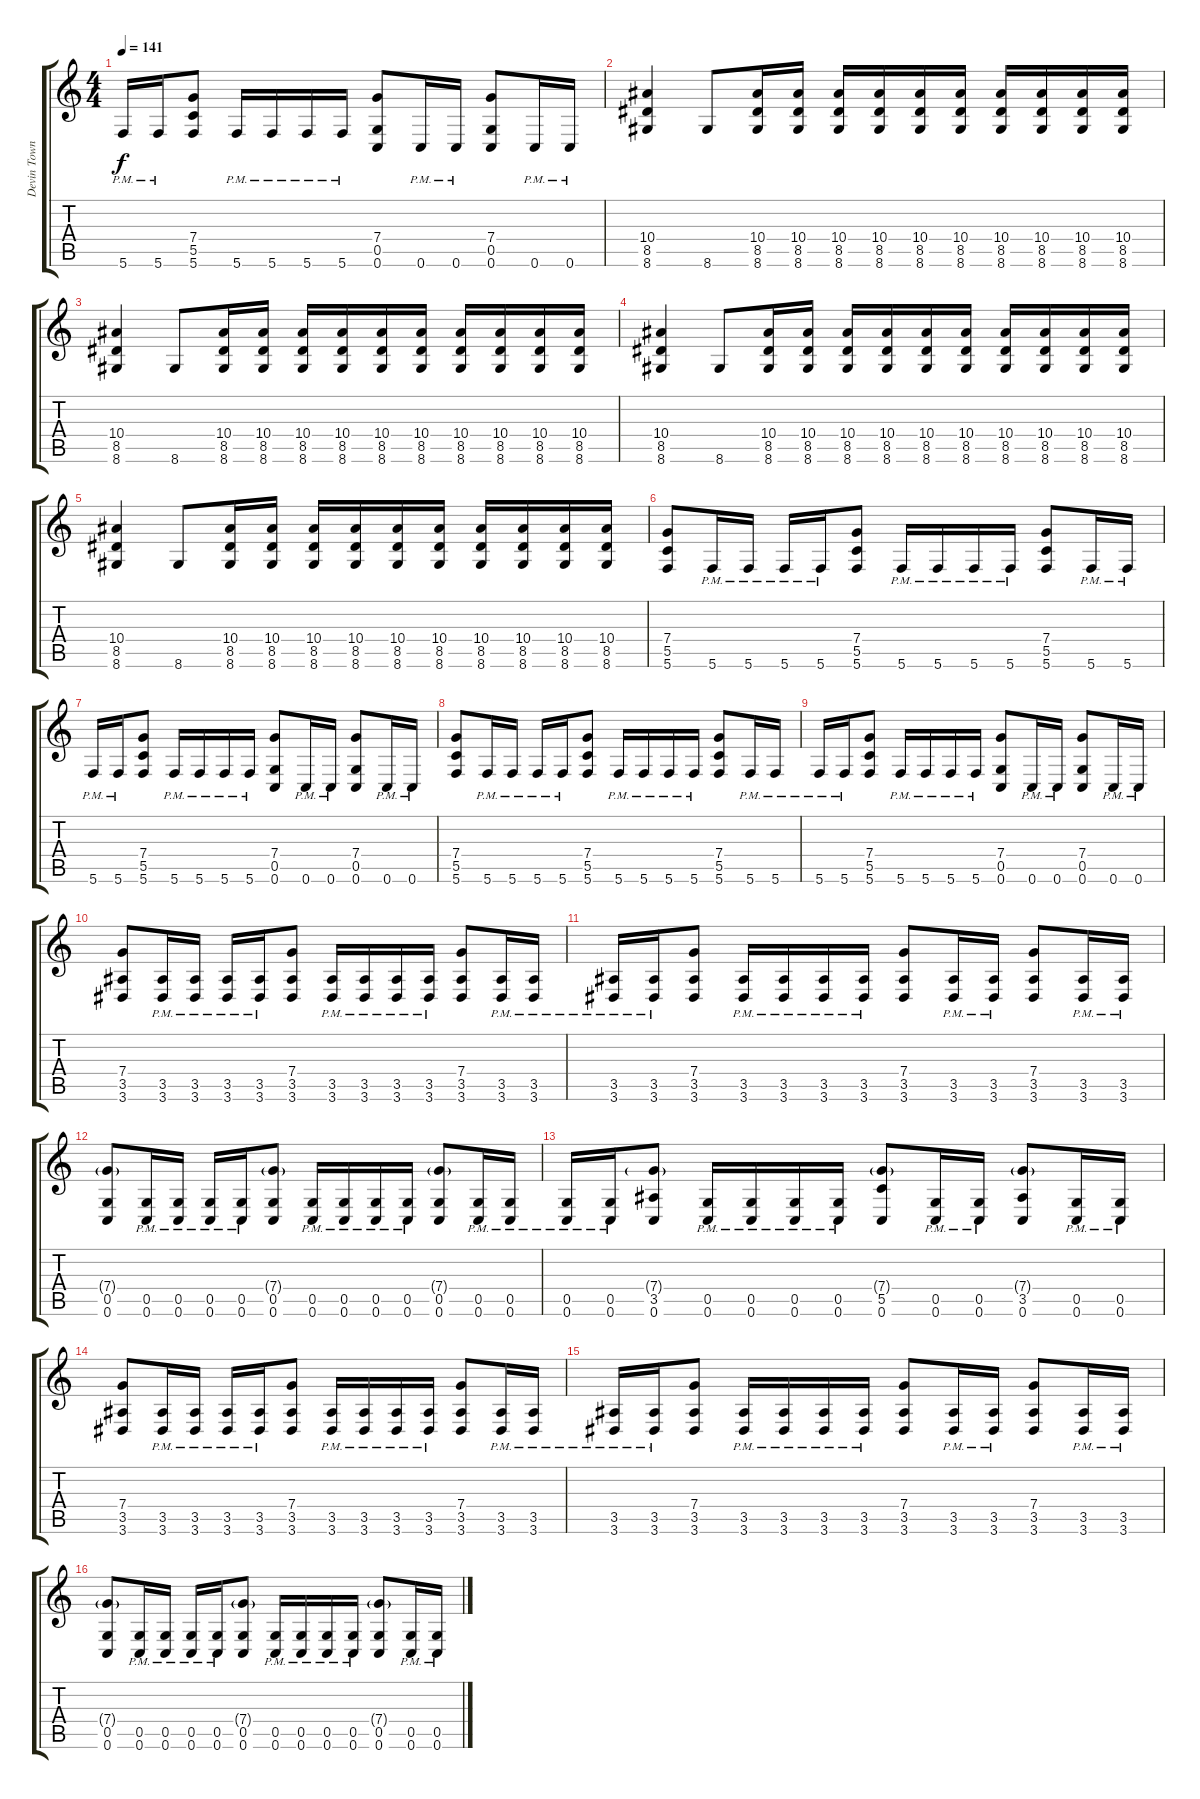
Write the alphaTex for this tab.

\track ("Devin Townsend" "Devin Town") {instrument electricguitarclean}
\staff {score tabs}
\tuning (E4 C4 G3 C3 G2 C2) {hide}
\ts (4 4)
\tempo 141
\clef g2
\ks c
5.6{pm}.16{dy f} 5.6{pm}.16 (7.4 5.5 5.6).8 5.6{pm}.16 5.6{pm}.16 5.6{pm}.16 5.6{pm}.16 (7.4 0.5 0.6).8 0.6{pm}.16 0.6{pm}.16 (7.4 0.5 0.6).8 0.6{pm}.16 0.6{pm}.16 |
(10.4 8.5 8.6).4 8.6.8 (10.4 8.5 8.6).16 (10.4 8.5 8.6).16 (10.4 8.5 8.6).16 (10.4 8.5 8.6).16 (10.4 8.5 8.6).16 (10.4 8.5 8.6).16 (10.4 8.5 8.6).16 (10.4 8.5 8.6).16 (10.4 8.5 8.6).16 (10.4 8.5 8.6).16 |
(10.4 8.5 8.6).4 8.6.8 (10.4 8.5 8.6).16 (10.4 8.5 8.6).16 (10.4 8.5 8.6).16 (10.4 8.5 8.6).16 (10.4 8.5 8.6).16 (10.4 8.5 8.6).16 (10.4 8.5 8.6).16 (10.4 8.5 8.6).16 (10.4 8.5 8.6).16 (10.4 8.5 8.6).16 |
(10.4 8.5 8.6).4 8.6.8 (10.4 8.5 8.6).16 (10.4 8.5 8.6).16 (10.4 8.5 8.6).16 (10.4 8.5 8.6).16 (10.4 8.5 8.6).16 (10.4 8.5 8.6).16 (10.4 8.5 8.6).16 (10.4 8.5 8.6).16 (10.4 8.5 8.6).16 (10.4 8.5 8.6).16 |
(10.4 8.5 8.6).4 8.6.8 (10.4 8.5 8.6).16 (10.4 8.5 8.6).16 (10.4 8.5 8.6).16 (10.4 8.5 8.6).16 (10.4 8.5 8.6).16 (10.4 8.5 8.6).16 (10.4 8.5 8.6).16 (10.4 8.5 8.6).16 (10.4 8.5 8.6).16 (10.4 8.5 8.6).16 |
(7.4 5.5 5.6).8 5.6{pm}.16 5.6{pm}.16 5.6{pm}.16 5.6{pm}.16 (7.4 5.5 5.6).8 5.6{pm}.16 5.6{pm}.16 5.6{pm}.16 5.6{pm}.16 (7.4 5.5 5.6).8 5.6{pm}.16 5.6{pm}.16 |
5.6{pm}.16 5.6{pm}.16 (7.4 5.5 5.6).8 5.6{pm}.16 5.6{pm}.16 5.6{pm}.16 5.6{pm}.16 (7.4 0.5 0.6).8 0.6{pm}.16 0.6{pm}.16 (7.4 0.5 0.6).8 0.6{pm}.16 0.6{pm}.16 |
(7.4 5.5 5.6).8 5.6{pm}.16 5.6{pm}.16 5.6{pm}.16 5.6{pm}.16 (7.4 5.5 5.6).8 5.6{pm}.16 5.6{pm}.16 5.6{pm}.16 5.6{pm}.16 (7.4 5.5 5.6).8 5.6{pm}.16 5.6{pm}.16 |
5.6{pm}.16 5.6{pm}.16 (7.4 5.5 5.6).8 5.6{pm}.16 5.6{pm}.16 5.6{pm}.16 5.6{pm}.16 (7.4 0.5 0.6).8 0.6{pm}.16 0.6{pm}.16 (7.4 0.5 0.6).8 0.6{pm}.16 0.6{pm}.16 |
(7.4 3.5 3.6).8 (3.5{pm} 3.6{pm}).16 (3.5{pm} 3.6{pm}).16 (3.5{pm} 3.6{pm}).16 (3.5{pm} 3.6{pm}).16 (7.4 3.5 3.6).8 (3.5{pm} 3.6{pm}).16 (3.5{pm} 3.6{pm}).16 (3.5{pm} 3.6{pm}).16 (3.5{pm} 3.6{pm}).16 (7.4 3.5 3.6).8 (3.5{pm} 3.6{pm}).16 (3.5{pm} 3.6{pm}).16 |
(3.5{pm} 3.6{pm}).16 (3.5{pm} 3.6{pm}).16 (7.4 3.5 3.6).8 (3.5{pm} 3.6{pm}).16 (3.5{pm} 3.6{pm}).16 (3.5{pm} 3.6{pm}).16 (3.5{pm} 3.6{pm}).16 (7.4 3.5 3.6).8 (3.5{pm} 3.6{pm}).16 (3.5{pm} 3.6{pm}).16 (7.4 3.5 3.6).8 (3.5{pm} 3.6{pm}).16 (3.5{pm} 3.6{pm}).16 |
(7.4{g} 0.5 0.6).8 (0.5{pm} 0.6{pm}).16 (0.5{pm} 0.6{pm}).16 (0.5{pm} 0.6{pm}).16 (0.5{pm} 0.6{pm}).16 (7.4{g} 0.5 0.6).8 (0.5{pm} 0.6{pm}).16 (0.5{pm} 0.6{pm}).16 (0.5{pm} 0.6{pm}).16 (0.5{pm} 0.6{pm}).16 (7.4{g} 0.5 0.6).8 (0.5{pm} 0.6{pm}).16 (0.5{pm} 0.6{pm}).16 |
(0.5{pm} 0.6{pm}).16 (0.5{pm} 0.6{pm}).16 (7.4{g} 3.5 0.6).8 (0.5{pm} 0.6{pm}).16 (0.5{pm} 0.6{pm}).16 (0.5{pm} 0.6{pm}).16 (0.5{pm} 0.6{pm}).16 (7.4{g} 5.5 0.6).8 (0.5{pm} 0.6{pm}).16 (0.5{pm} 0.6{pm}).16 (7.4{g} 3.5 0.6).8 (0.5{pm} 0.6{pm}).16 (0.5{pm} 0.6{pm}).16 |
(7.4 3.5 3.6).8 (3.5{pm} 3.6{pm}).16 (3.5{pm} 3.6{pm}).16 (3.5{pm} 3.6{pm}).16 (3.5{pm} 3.6{pm}).16 (7.4 3.5 3.6).8 (3.5{pm} 3.6{pm}).16 (3.5{pm} 3.6{pm}).16 (3.5{pm} 3.6{pm}).16 (3.5{pm} 3.6{pm}).16 (7.4 3.5 3.6).8 (3.5{pm} 3.6{pm}).16 (3.5{pm} 3.6{pm}).16 |
(3.5{pm} 3.6{pm}).16 (3.5{pm} 3.6{pm}).16 (7.4 3.5 3.6).8 (3.5{pm} 3.6{pm}).16 (3.5{pm} 3.6{pm}).16 (3.5{pm} 3.6{pm}).16 (3.5{pm} 3.6{pm}).16 (7.4 3.5 3.6).8 (3.5{pm} 3.6{pm}).16 (3.5{pm} 3.6{pm}).16 (7.4 3.5 3.6).8 (3.5{pm} 3.6{pm}).16 (3.5{pm} 3.6{pm}).16 |
(7.4{g} 0.5 0.6).8 (0.5{pm} 0.6{pm}).16 (0.5{pm} 0.6{pm}).16 (0.5{pm} 0.6{pm}).16 (0.5{pm} 0.6{pm}).16 (7.4{g} 0.5 0.6).8 (0.5{pm} 0.6{pm}).16 (0.5{pm} 0.6{pm}).16 (0.5{pm} 0.6{pm}).16 (0.5{pm} 0.6{pm}).16 (7.4{g} 0.5 0.6).8 (0.5{pm} 0.6{pm}).16 (0.5{pm} 0.6{pm}).16
